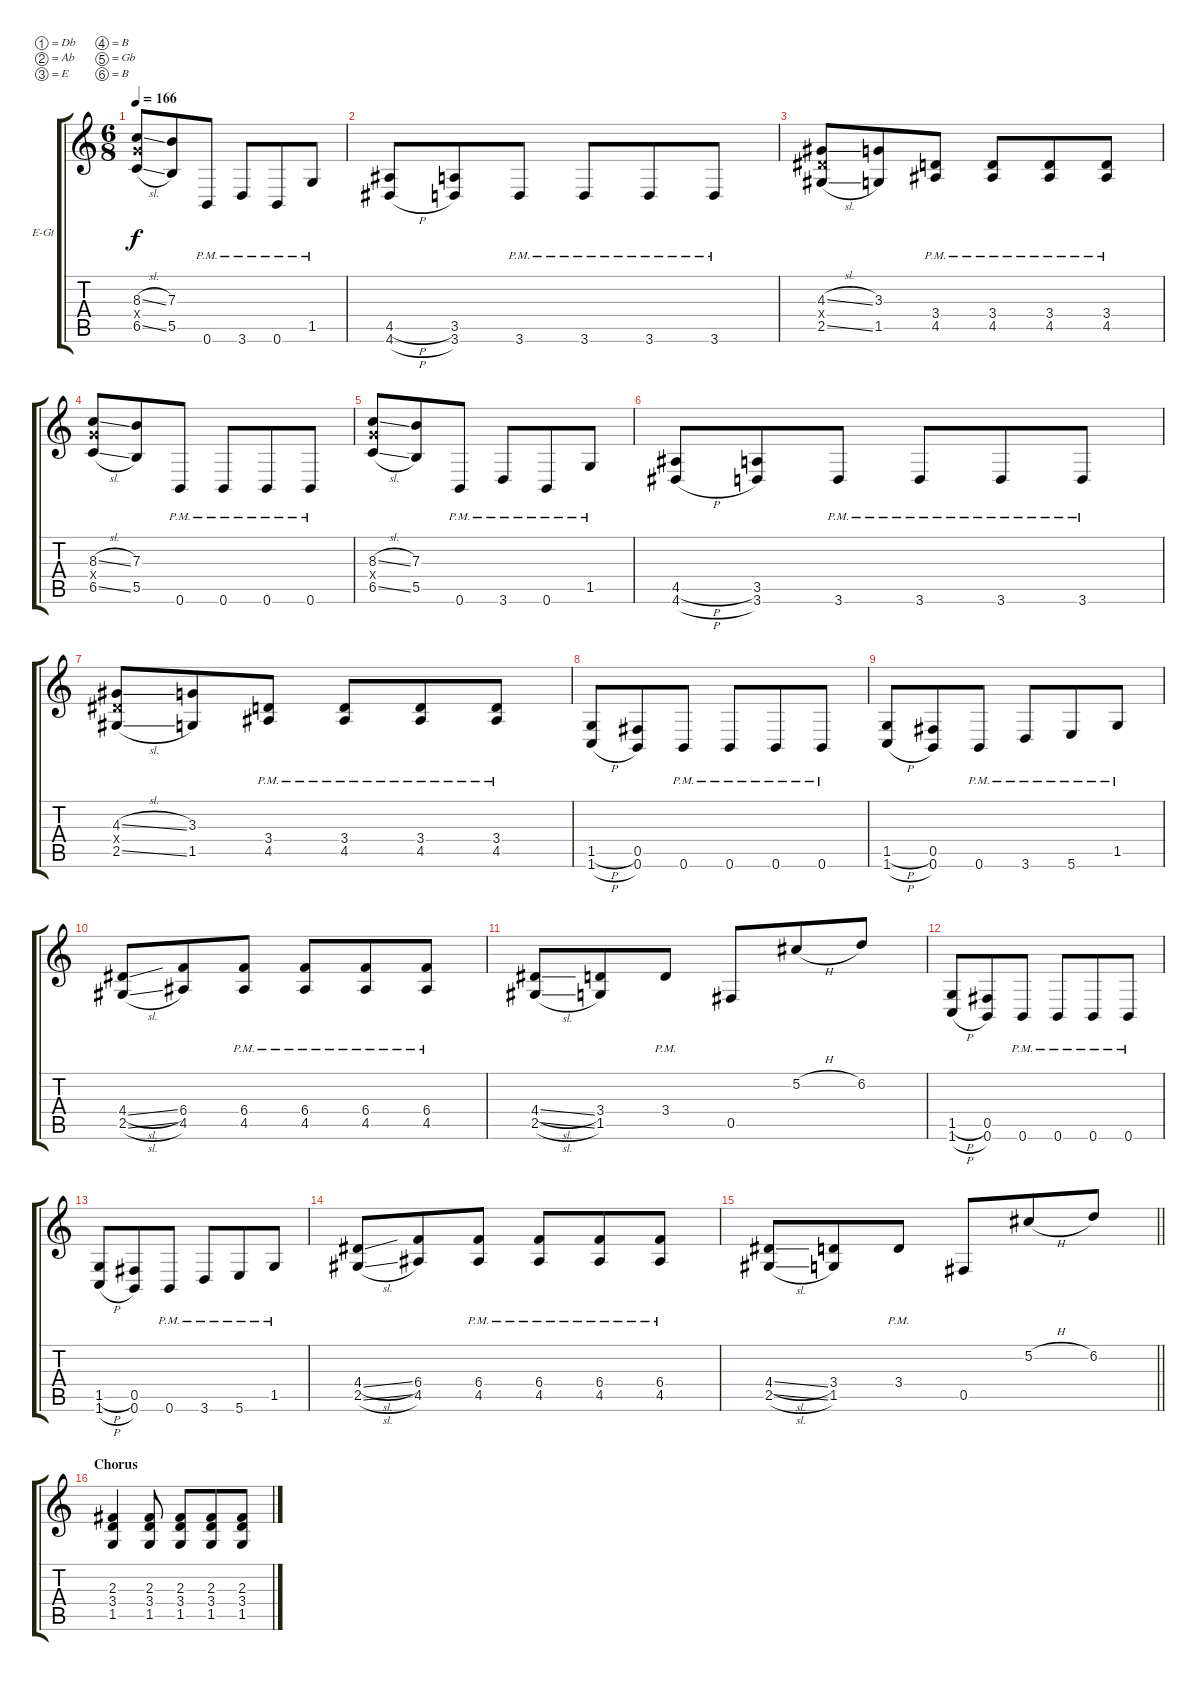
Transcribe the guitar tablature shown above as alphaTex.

\bracketExtendMode groupsimilarinstruments
\firstSystemTrackNameOrientation horizontal
\otherSystemsTrackNameOrientation horizontal
\track ("Left guitar" "E-Gt") {instrument overdrivenguitar}
\staff {score tabs}
\tuning (Db4 Ab3 E3 B2 Gb2 B1)
\ts (6 8)
\tempo 166
\clef g2
\ks c
(8.3{sl} 8.4{x} 6.5{sl}).8{dy f} (7.3 5.5).8 0.6{pm}.8 3.6{pm}.8 0.6{pm}.8 1.5{pm}.8 |
(4.5{h} 4.6{h}).8 (3.5 3.6).8 3.6{pm}.8 3.6{pm}.8 3.6{pm}.8 3.6{pm}.8 |
(4.3{sl} 4.4{x} 2.5{sl}).8 (3.3 1.5).8 (3.4{pm} 4.5{pm}).8 (3.4{pm} 4.5{pm}).8 (3.4{pm} 4.5{pm}).8 (3.4{pm} 4.5{pm}).8 |
(8.3{sl} 8.4{x} 6.5{sl}).8 (7.3 5.5).8 0.6{pm}.8 0.6{pm}.8 0.6{pm}.8 0.6{pm}.8 |
(8.3{sl} 8.4{x} 6.5{sl}).8 (7.3 5.5).8 0.6{pm}.8 3.6{pm}.8 0.6{pm}.8 1.5{pm}.8 |
(4.5{h} 4.6{h}).8 (3.5 3.6).8 3.6{pm}.8 3.6{pm}.8 3.6{pm}.8 3.6{pm}.8 |
(4.3{sl} 4.4{x} 2.5{sl}).8 (3.3 1.5).8 (3.4{pm} 4.5{pm}).8 (3.4{pm} 4.5{pm}).8 (3.4{pm} 4.5{pm}).8 (3.4{pm} 4.5{pm}).8 |
(1.5{h} 1.6{h}).8 (0.5 0.6).8 0.6{pm}.8 0.6{pm}.8 0.6{pm}.8 0.6{pm}.8 |
(1.5{h} 1.6{h}).8 (0.5 0.6).8 0.6{pm}.8 3.6{pm}.8 5.6{pm}.8 1.5{pm}.8 |
(4.4{sl} 2.5{sl}).8 (6.4 4.5).8 (6.4{pm} 4.5{pm}).8 (6.4{pm} 4.5{pm}).8 (6.4{pm} 4.5{pm}).8 (6.4{pm} 4.5{pm}).8 |
(4.4{sl} 2.5{sl}).8 (3.4 1.5).8 3.4{pm}.8 0.5.8 5.2{h}.8 6.2.8 |
(1.5{h} 1.6{h}).8 (0.5 0.6).8 0.6{pm}.8 0.6{pm}.8 0.6{pm}.8 0.6{pm}.8 |
(1.5{h} 1.6{h}).8 (0.5 0.6).8 0.6{pm}.8 3.6{pm}.8 5.6{pm}.8 1.5{pm}.8 |
(4.4{sl} 2.5{sl}).8 (6.4 4.5).8 (6.4{pm} 4.5{pm}).8 (6.4{pm} 4.5{pm}).8 (6.4{pm} 4.5{pm}).8 (6.4{pm} 4.5{pm}).8 |
\barLineRight lightlight
(4.4{sl} 2.5{sl}).8 (3.4 1.5).8 3.4{pm}.8 0.5.8 5.2{h}.8 6.2.8 |
\section ("" "Chorus")
(2.3 3.4 1.5).4 (2.3 3.4 1.5).8 (2.3 3.4 1.5).8 (1.5 3.4 2.3).8 (1.5 3.4 2.3).8
